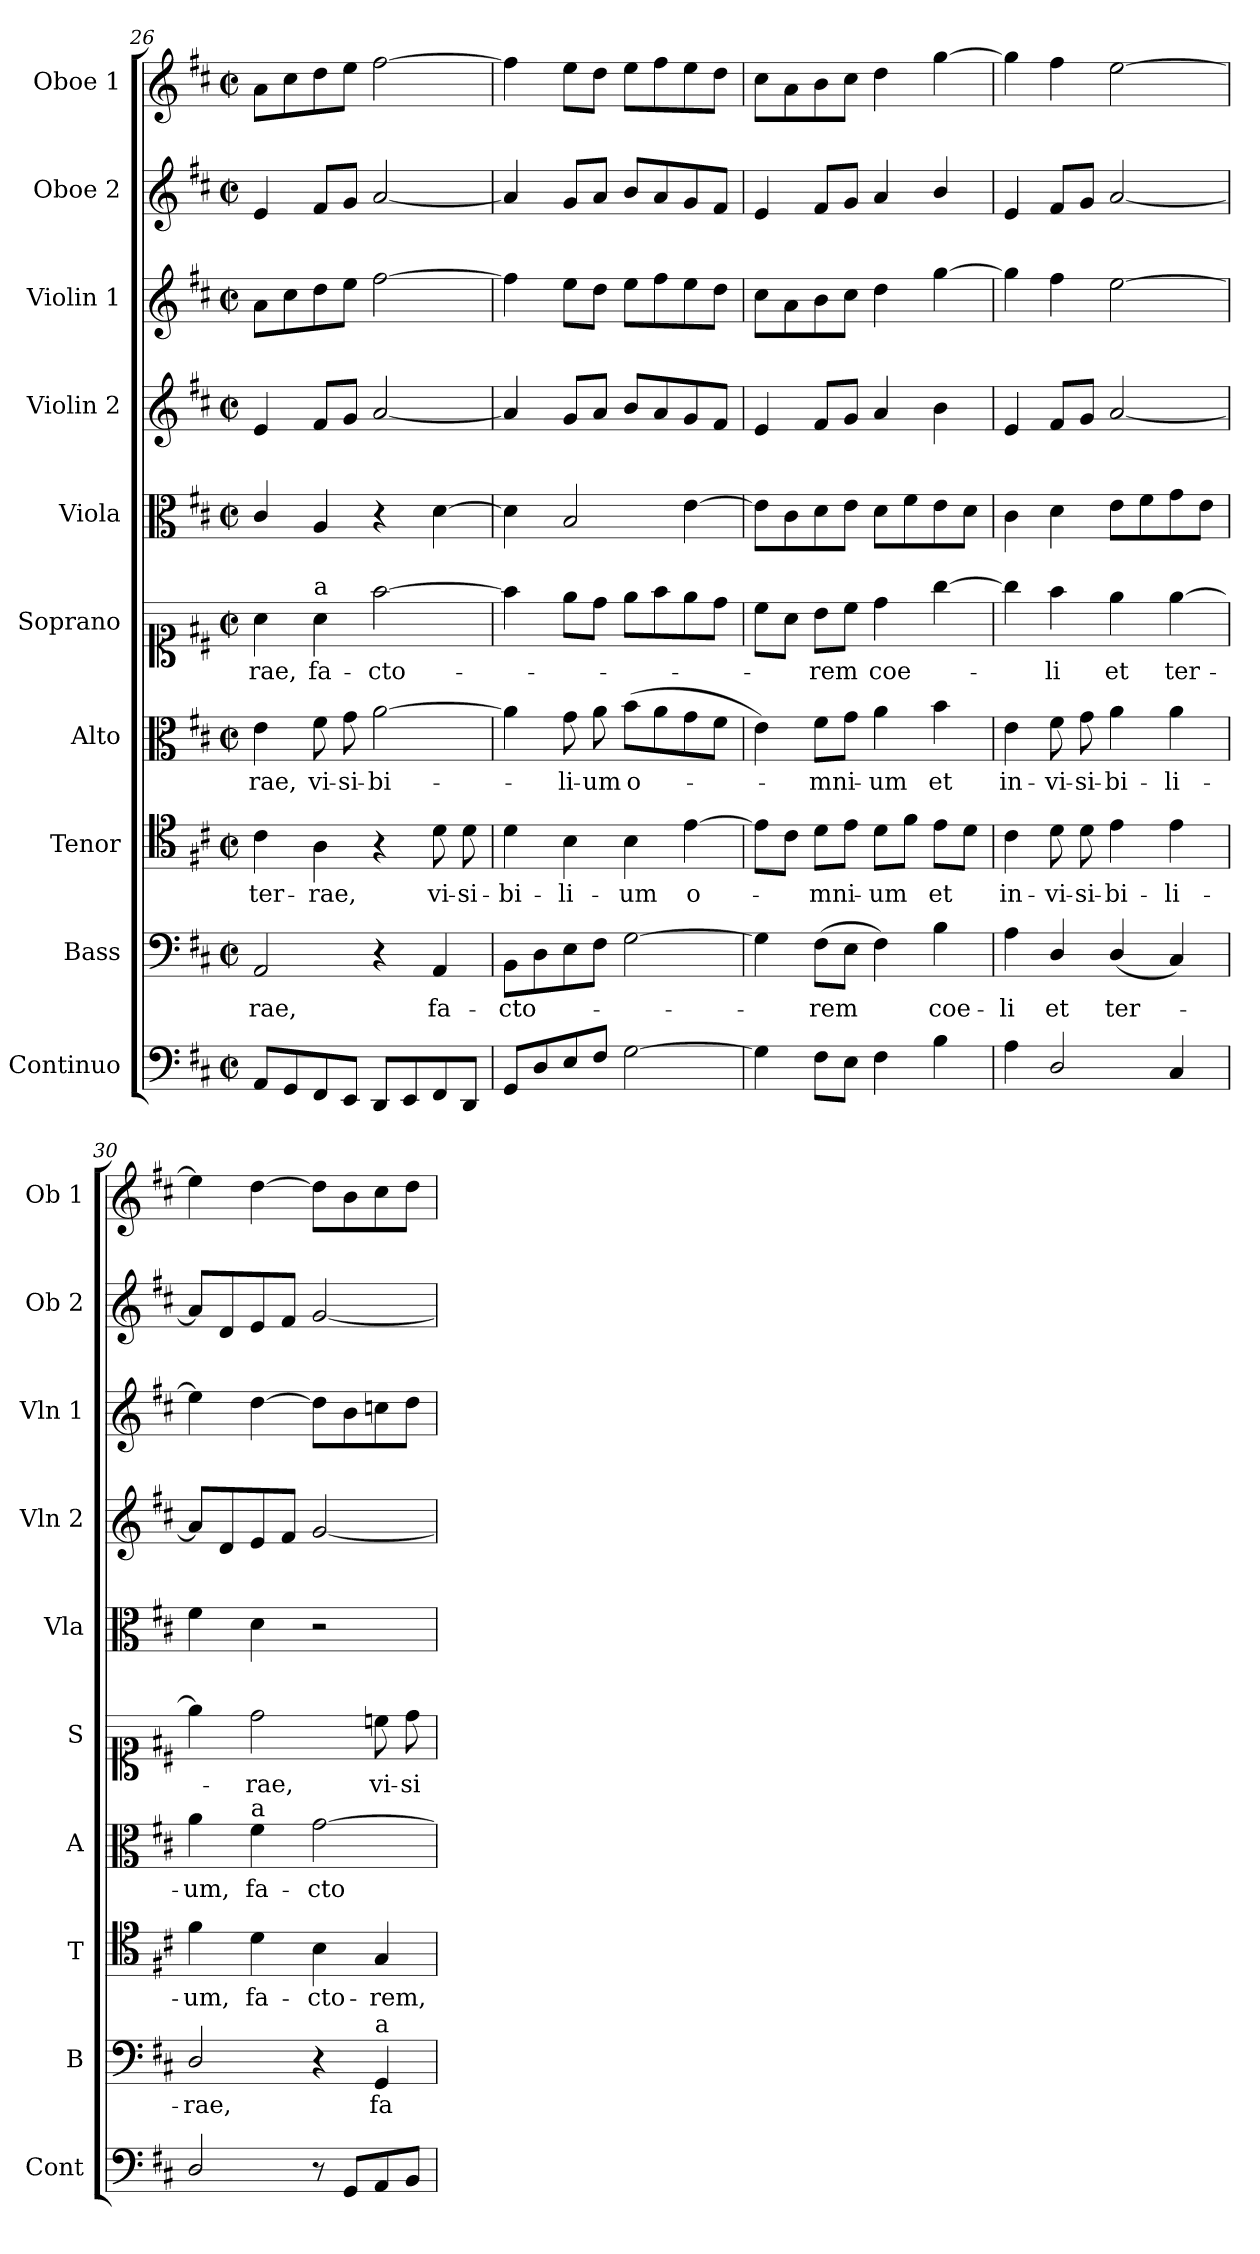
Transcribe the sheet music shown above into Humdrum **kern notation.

**kern	**kern	**text	**kern	**text	**kern	**text	**kern	**text	**kern	**kern	**kern	**kern	**kern
*part10	*part9	*part9	*part8	*part8	*part7	*part7	*part6	*part6	*part5	*part4	*part3	*part2	*part1
*staff10	*staff9	*staff9	*staff8	*staff8	*staff7	*staff7	*staff6	*staff6	*staff5	*staff4	*staff3	*staff2	*staff1
*I"Continuo	*I"Bass	*	*I"Tenor	*	*I"Alto	*	*I"Soprano	*	*I"Viola	*I"Violin 2	*I"Violin 1	*I"Oboe 2	*I"Oboe 1
*I'Cont	*I'B	*	*I'T	*	*I'A	*	*I'S	*	*I'Vla	*I'Vln 2	*I'Vln 1	*I'Ob 2	*I'Ob 1
*clefF4	*clefF4	*	*clefC4	*	*clefC3	*	*clefC1	*	*clefC3	*clefG2	*clefG2	*clefG2	*clefG2
*k[f#c#]	*k[f#c#]	*	*k[f#c#]	*	*k[f#c#]	*	*k[f#c#]	*	*k[f#c#]	*k[f#c#]	*k[f#c#]	*k[f#c#]	*k[f#c#]
*M2/2	*M2/2	*	*M2/2	*	*M2/2	*	*M2/2	*	*M2/2	*M2/2	*M2/2	*M2/2	*M2/2
*met(c|)	*met(c|)	*	*met(c|)	*	*met(c|)	*	*met(c|)	*	*met(c|)	*met(c|)	*met(c|)	*met(c|)	*met(c|)
=26	=26	=26	=26	=26	=26	=26	=26	=26	=26	=26	=26	=26	=26
!	!	!LO:LY:b	!	!LO:LY:b	!	!LO:LY:b	!	!LO:LY:b	!	!	!	!	!
8AA/L	2AA/	-rae,	4c#\	ter-	4e\	-rae,	4a\	-rae,	4c#/	4e/	8a\L	4e/	8a\L
8GG/	.	.	.	.	.	.	.	.	.	.	8cc#\	.	8cc#\
!	!	!	!	!	!	!	!LO:TX:a:t=a	!	!	!	!	!	!
!	!	!	!	!LO:LY:b	!	!LO:LY:b	!	!LO:LY:b	!	!	!	!	!
8FF#/	.	.	4A\	-rae,	8f#\	vi-	4a\	fa-	4A/	8f#/L	8dd\	8f#/L	8dd\
!	!	!	!	!	!	!LO:LY:b	!	!	!	!	!	!	!
8EE/J	.	.	.	.	8g\	-si-	.	.	.	8g/J	8ee\J	8g/J	8ee\J
!	!	!	!	!	!	!LO:LY:b	!	!LO:LY:b	!	!	!	!	!
8DD/L	4r	.	4r	.	[2a\	-bi-	[2ff#\	-cto-	4r	[2a/	[2ff#\	[2a/	[2ff#\
8EE/	.	.	.	.	.	.	.	.	.	.	.	.	.
!	!	!LO:LY:b	!	!LO:LY:b	!	!	!	!	!	!	!	!	!
8FF#/	4AA/	fa-	8d\	vi-	.	.	.	.	[4d\	.	.	.	.
!	!	!	!	!LO:LY:b	!	!	!	!	!	!	!	!	!
8DD/J	.	.	8d\	-si-	.	.	.	.	.	.	.	.	.
=27	=27	=27	=27	=27	=27	=27	=27	=27	=27	=27	=27	=27	=27
!	!	!LO:LY:b	!	!LO:LY:b	!	!	!	!	!	!	!	!	!
8GG/L	8BB\L	-cto-	4d\	-bi-	4a\]	.	4ff#\]	.	4d\]	4a/]	4ff#\]	4a/]	4ff#\]
8D/	8D\	.	.	.	.	.	.	.	.	.	.	.	.
!	!	!	!	!LO:LY:b	!	!LO:LY:b	!	!	!	!	!	!	!
8E/	8E\	.	4B\	-li-	8g\	-li-	8ee\L	.	2B/	8g/L	8ee\L	8g/L	8ee\L
!	!	!	!	!	!	!LO:LY:b	!	!	!	!	!	!	!
8F#/J	8F#\J	.	.	.	8a\	-um	8dd\J	.	.	8a/J	8dd\J	8a/J	8dd\J
!	!	!	!	!LO:LY:b	!	!LO:LY:b	!	!	!	!	!	!	!
[2G\	[2G\	.	4B\	-um	(8b\L	o-	8ee\L	.	.	8b/L	8ee\L	8b/L	8ee\L
.	.	.	.	.	8a\	.	8ff#\	.	.	8a/	8ff#\	8a/	8ff#\
!	!	!	!	!LO:LY:b	!	!	!	!	!	!	!	!	!
.	.	.	[4e\	o-	8g\	.	8ee\	.	[4e\	8g/	8ee\	8g/	8ee\
.	.	.	.	.	8f#\J	.	8dd\J	.	.	8f#/J	8dd\J	8f#/J	8dd\J
!!LO:PB:g=z
=28	=28	=28	=28	=28	=28	=28	=28	=28	=28	=28	=28	=28	=28
4G\]	4G\]	.	8e\L]	.	4e\)	.	8cc#\L	.	8e\L]	4e/	8cc#\L	4e/	8cc#\L
.	.	.	8c#\J	.	.	.	8a\J	.	8c#\	.	8a\	.	8a\
!	!	!LO:LY:b	!	!LO:LY:b	!	!LO:LY:b	!	!LO:LY:b	!	!	!	!	!
8F#\L	(8F#\L	-rem	8d\L	-mni-	8f#\L	-mni-	8b\L	-rem	8d\	8f#/L	8b\	8f#/L	8b\
8E\J	8E\J	.	8e\J	.	8g\J	.	8cc#\J	.	8e\J	8g/J	8cc#\J	8g/J	8cc#\J
!	!	!	!	!LO:LY:b	!	!LO:LY:b	!	!LO:LY:b	!	!	!	!	!
4F#\	4F#\)	.	8d\L	-um	4a\	-um	4dd\	coe-	8d\L	4a/	4dd\	4a/	4dd\
.	.	.	8f#\J	.	.	.	.	.	8f#\	.	.	.	.
!	!	!LO:LY:b	!	!LO:LY:b	!	!LO:LY:b	!	!	!	!	!	!	!
4B\	4B\	coe-	8e\L	et	4b\	et	[4gg\	.	8e\	4b\	[4gg\	4b/	[4gg\
.	.	.	8d\J	.	.	.	.	.	8d\J	.	.	.	.
=29	=29	=29	=29	=29	=29	=29	=29	=29	=29	=29	=29	=29	=29
!	!	!LO:LY:b	!	!LO:LY:b	!	!LO:LY:b	!	!	!	!	!	!	!
4A\	4A\	-li	4c#\	in-	4e\	in-	4gg\]	.	4c#\	4e/	4gg\]	4e/	4gg\]
!	!	!LO:LY:b	!	!LO:LY:b	!	!LO:LY:b	!	!LO:LY:b	!	!	!	!	!
2D/	4D/	et	8d\	-vi-	8f#\	-vi-	4ff#\	-li	4d\	8f#/L	4ff#\	8f#/L	4ff#\
!	!	!	!	!LO:LY:b	!	!LO:LY:b	!	!	!	!	!	!	!
.	.	.	8d\	-si-	8g\	-si-	.	.	.	8g/J	.	8g/J	.
!	!	!LO:LY:b	!	!LO:LY:b	!	!LO:LY:b	!	!LO:LY:b	!	!	!	!	!
.	(4D/	ter-	4e\	-bi-	4a\	-bi-	4ee\	et	8e\L	[2a/	[2ee\	[2a/	[2ee\
.	.	.	.	.	.	.	.	.	8f#\	.	.	.	.
!	!	!	!	!LO:LY:b	!	!LO:LY:b	!	!LO:LY:b	!	!	!	!	!
4C#/	4C#/)	.	4e\	-li-	4a\	-li-	[4ee\	ter-	8g\	.	.	.	.
.	.	.	.	.	.	.	.	.	8e\J	.	.	.	.
=30	=30	=30	=30	=30	=30	=30	=30	=30	=30	=30	=30	=30	=30
!	!	!LO:LY:b	!	!LO:LY:b	!	!LO:LY:b	!	!	!	!	!	!	!
2D/	2D/	-rae,	4f#\	-um,	4a\	-um,	4ee\]	.	4f#\	8a/L]	4ee\]	8a/L]	4ee\]
.	.	.	.	.	.	.	.	.	.	8d/	.	8d/	.
!	!	!	!	!	!LO:TX:a:t=a	!	!	!	!	!	!	!	!
!	!	!	!	!LO:LY:b	!	!LO:LY:b	!	!LO:LY:b	!	!	!	!	!
.	.	.	4d\	fa-	4f#\	fa-	2dd\	-rae,	4d\	8e/	[4dd\	8e/	[4dd\
.	.	.	.	.	.	.	.	.	.	8f#/J	.	8f#/J	.
!	!	!	!	!LO:LY:b	!	!LO:LY:b	!	!	!	!	!	!	!
8r	4r	.	4B\	-cto-	[2g\	-cto-	.	.	2r	[2g/	8dd\L]	[2g/	8dd\L]
8GG/L	.	.	.	.	.	.	.	.	.	.	8b\	.	8b\
!	!LO:TX:a:t=a	!	!	!	!	!	!	!	!	!	!	!	!
!	!	!LO:LY:b	!	!LO:LY:b	!	!	!	!LO:LY:b	!	!	!	!	!
8AA/	4GG/	fa-	4G/	-rem,	.	.	8ccn\	vi-	.	.	8ccn\	.	8cc#\
!	!	!	!	!	!	!	!	!LO:LY:b	!	!	!	!	!
8BB/J	.	.	.	.	.	.	8dd\	-si-	.	.	8dd\J	.	8dd\J
=	=	=	=	=	=	=	=	=	=	=	=	=	=
*-	*-	*-	*-	*-	*-	*-	*-	*-	*-	*-	*-	*-	*-
